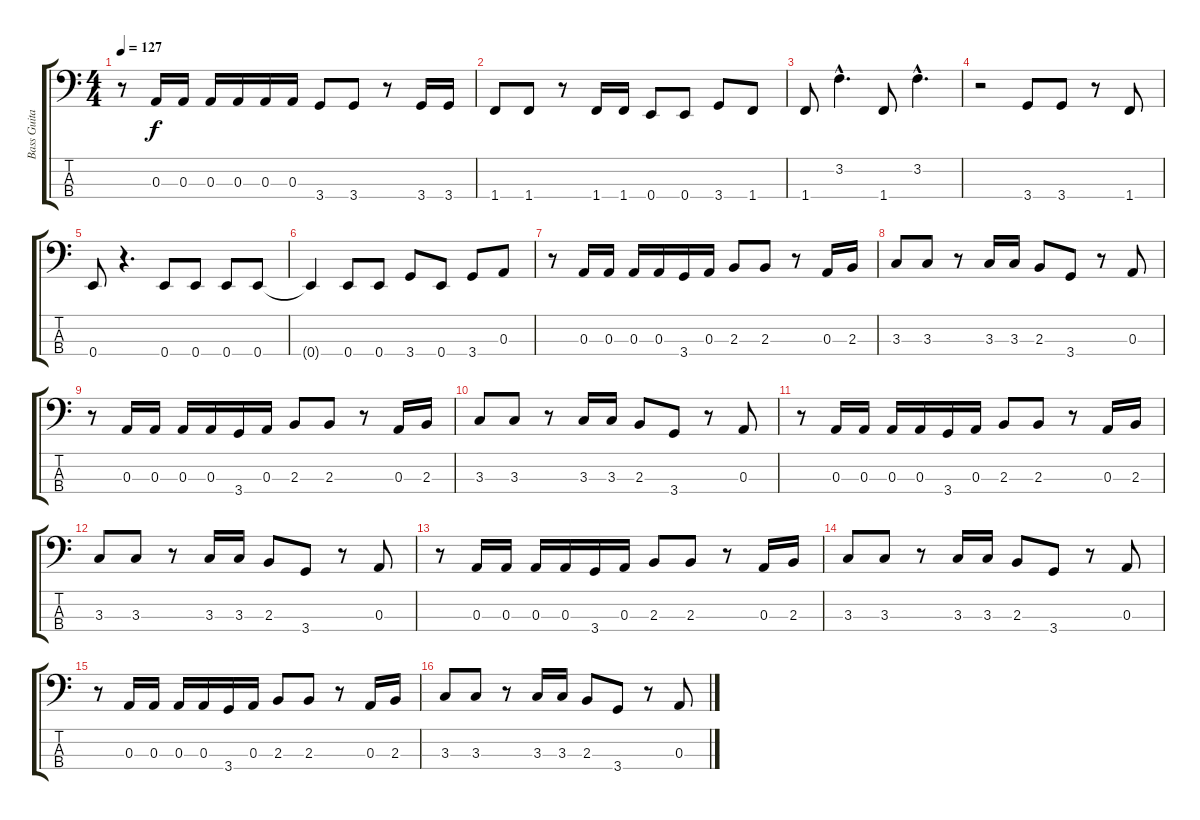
\track ("Bass Guitar" "Bass Guita") {instrument electricbasspick}
\staff {score tabs}
\tuning (G2 D2 A1 E1) {hide}
\ts (4 4)
\tempo 127
\clef f4
\ks c
r.8{dy f} 0.3.16 0.3.16 0.3.16 0.3.16 0.3.16 0.3.16 3.4.8 3.4.8 r.8 3.4.16 3.4.16 |
1.4.8 1.4.8 r.8 1.4.16 1.4.16 0.4.8 0.4.8 3.4.8 1.4.8 |
1.4.8 3.2{hac}.4{d} 1.4.8 3.2{hac}.4{d} |
r.2 3.4.8 3.4.8 r.8 1.4.8 |
0.4.8 r.4{d} 0.4.8 0.4.8 0.4.8 0.4.8 |
0.4{t}.4 0.4.8 0.4.8 3.4.8 0.4.8 3.4.8 0.3.8 |
r.8 0.3.16 0.3.16 0.3.16 0.3.16 3.4.16 0.3.16 2.3.8 2.3.8 r.8 0.3.16 2.3.16 |
3.3.8 3.3.8 r.8 3.3.16 3.3.16 2.3.8 3.4.8 r.8 0.3.8 |
r.8 0.3.16 0.3.16 0.3.16 0.3.16 3.4.16 0.3.16 2.3.8 2.3.8 r.8 0.3.16 2.3.16 |
3.3.8 3.3.8 r.8 3.3.16 3.3.16 2.3.8 3.4.8 r.8 0.3.8 |
r.8 0.3.16 0.3.16 0.3.16 0.3.16 3.4.16 0.3.16 2.3.8 2.3.8 r.8 0.3.16 2.3.16 |
3.3.8 3.3.8 r.8 3.3.16 3.3.16 2.3.8 3.4.8 r.8 0.3.8 |
r.8 0.3.16 0.3.16 0.3.16 0.3.16 3.4.16 0.3.16 2.3.8 2.3.8 r.8 0.3.16 2.3.16 |
3.3.8 3.3.8 r.8 3.3.16 3.3.16 2.3.8 3.4.8 r.8 0.3.8 |
r.8 0.3.16 0.3.16 0.3.16 0.3.16 3.4.16 0.3.16 2.3.8 2.3.8 r.8 0.3.16 2.3.16 |
3.3.8 3.3.8 r.8 3.3.16 3.3.16 2.3.8 3.4.8 r.8 0.3.8
